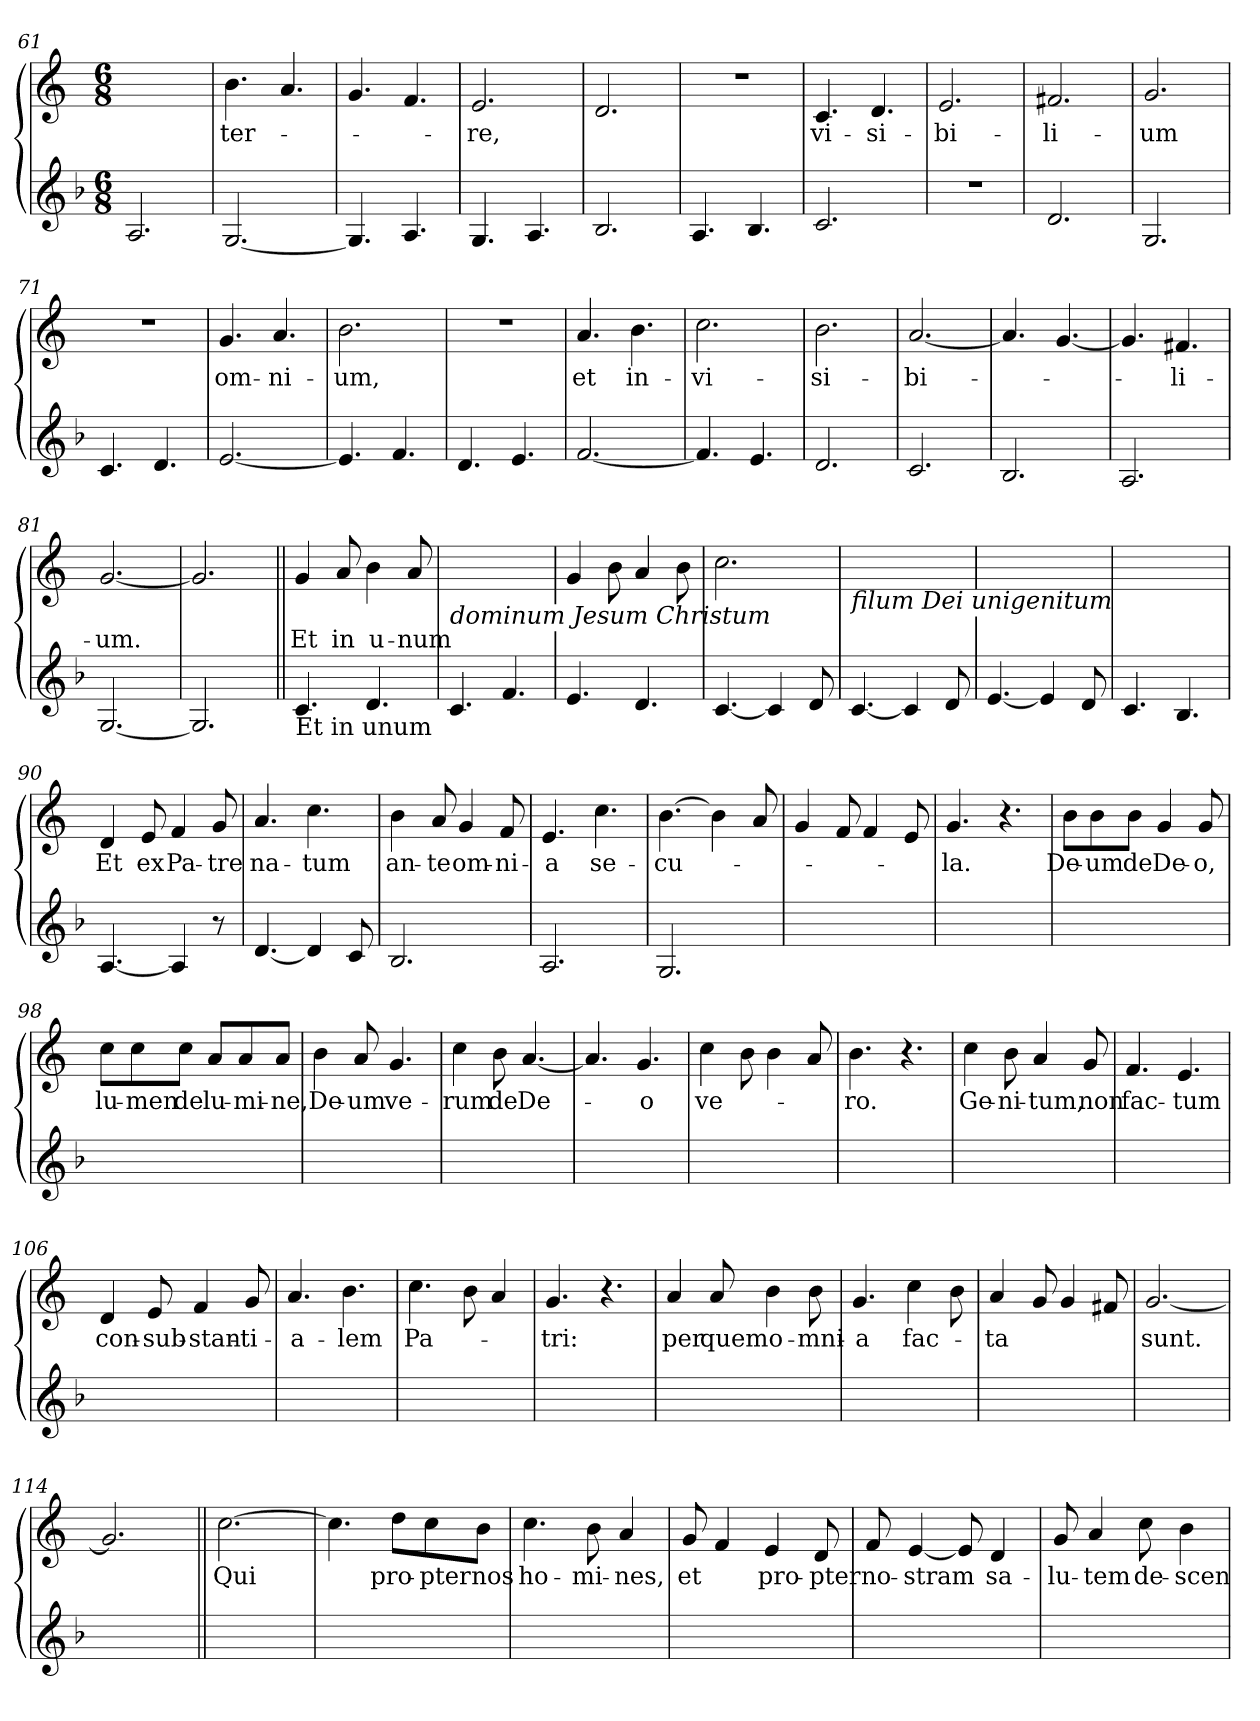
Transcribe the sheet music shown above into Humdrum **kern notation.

**kern	**kern	**text
*part2	*part1	*part1
*staff2	*staff1	*staff1
*clefG2	*clefG2	*
*k[b-]	*k[]	*
*F:	*C:	*
*M6/8	*M6/8	*
=61	=61	=61
2.A/	2.ryy	.
=62	=62	=62
*	*stria5	*
!	!	!LO:LY:b
[2.G/	4.b\	ter-
.	4.a/	.
=63	=63	=63
4.G/]	4.g/	.
4.A/	4.f/	.
=64	=64	=64
!	!	!LO:LY:b
4.G/	2.e/	-re,
4.A/	.	.
=65	=65	=65
2.B-/	2.d/	.
=66	=66	=66
4.A/	2.r	.
4.B-/	.	.
=67	=67	=67
!	!	!LO:LY:b
2.c/	4.c/	vi-
!	!	!LO:LY:b
.	4.d/	-si-
=68	=68	=68
!	!	!LO:LY:b
4%3r	2.e/	-bi-
=69	=69	=69
!	!	!LO:LY:b
2.d/	2.f#X/	-li-
=70	=70	=70
!	!	!LO:LY:b
2.G/	2.g/	-um
=71	=71	=71
4.c/	2.r	.
4.d/	.	.
=72	=72	=72
!	!	!LO:LY:b
[2.e/	4.g/	om-
!	!	!LO:LY:b
.	4.a/	-ni-
=73	=73	=73
!	!	!LO:LY:b
4.e/]	2.b\	-um,
4.f/	.	.
!!LO:LB:g=z
=74	=74	=74
4.d/	2.r	.
4.e/	.	.
=75	=75	=75
!	!	!LO:LY:b
[2.f/	4.a/	et
!	!	!LO:LY:b
.	4.b\	in-
=76	=76	=76
!	!	!LO:LY:b
4.f/]	2.cc\	-vi-
4.e/	.	.
=77	=77	=77
!	!	!LO:LY:b
2.d/	2.b\	-si-
=78	=78	=78
!	!	!LO:LY:b
2.c/	[2.a/	-bi-
=79	=79	=79
2.B-/	4.a/]	.
.	[4.g/	.
=80	=80	=80
2.A/	4.g/]	.
!	!	!LO:LY:b
.	4.f#/	-li-
=81	=81	=81
!	!	!LO:LY:b
[2.G/	[2.g/	-um.
=82	=82	=82
2.G/]	2.g/]	.
=83||	=83||	=83||
!LO:TX:b:t=Et in unum	!	!
!	!	!LO:LY:b
4.c/	4g/	Et
!	!	!LO:LY:b
.	8a/	in
!	!	!LO:LY:b
4.d/	4b\	u-
!	!	!LO:LY:b
.	8a/	-num
=84	=84	=84
*	*stria1	*
!	!LO:TX:b:i:t=dominum Jesum Christum	!
4.c/	2.ryy	.
4.f/	.	.
=85	=85	=85
*	*stria5	*
4.e/	4g!/	.
.	8b!\	.
4.d/	4a!/	.
.	8b!\	.
=86	=86	=86
[4.c/	2.cc!\	.
4c/]	.	.
8d/	.	.
!!LO:LB:g=z
=87	=87	=87
*	*stria1	*
!	!LO:TX:b:i:t=filum Dei unigenitum	!
[4.c/	2.ryy	.
4c/]	.	.
8d/	.	.
=88	=88	=88
[4.e/	2.ryy	.
4e/]	.	.
8d/	.	.
=89	=89	=89
4.c/	2.ryy	.
4.B-/	.	.
=90	=90	=90
*	*stria5	*
!	!	!LO:LY:b
[4.A/	4d/	Et
!	!	!LO:LY:b
.	8e/	ex
!	!	!LO:LY:b
4A/]	4f/	Pa-
!	!	!LO:LY:b
8r	8g/	-tre
=91	=91	=91
!	!	!LO:LY:b
[4.d/	4.a/	na-
!	!	!LO:LY:b
4d/]	4.cc\	-tum
8c/	.	.
=92	=92	=92
!	!	!LO:LY:b
2.B-/	4b\	an-
!	!	!LO:LY:b
.	8a/	-te
!	!	!LO:LY:b
.	4g/	om-
!	!	!LO:LY:b
.	8f/	-ni-
=93	=93	=93
!	!	!LO:LY:b
2.A/	4.e/	-a
!	!	!LO:LY:b
.	4.cc\	se-
=94	=94	=94
!	!	!LO:LY:b
2.G/	[4.b\	-cu-
.	4b\]	.
.	8a/	.
=95	=95	=95
*stria1	*	*
2.ryy	4g/	.
.	8f/	.
.	4f/	.
.	8e/	.
=96	=96	=96
!	!	!LO:LY:b
2.ryy	4.g/	-la.
.	4.r	.
!!LO:LB:g=z
=97	=97	=97
!	!	!LO:LY:b
2.ryy	8b\L	De-
!	!	!LO:LY:b
.	8b\	-um
!	!	!LO:LY:b
.	8b\J	de
!	!	!LO:LY:b
.	4g/	De-
!	!	!LO:LY:b
.	8g/	-o,
=98	=98	=98
!	!	!LO:LY:b
2.ryy	8cc\L	lu-
!	!	!LO:LY:b
.	8cc\	-men
!	!	!LO:LY:b
.	8cc\J	de
!	!	!LO:LY:b
.	8a/L	lu-
!	!	!LO:LY:b
.	8a/	-mi-
!	!	!LO:LY:b
.	8a/J	-ne,
=99	=99	=99
!	!	!LO:LY:b
2.ryy	4b\	De-
!	!	!LO:LY:b
.	8a/	-um
!	!	!LO:LY:b
.	4.g/	ve-
=100	=100	=100
!	!	!LO:LY:b
2.ryy	4cc!\	-rum
!	!	!LO:LY:b
.	8b!\	de
!	!	!LO:LY:b
.	[4.a/	De-
=101	=101	=101
2.ryy	4.a/]	.
!	!	!LO:LY:b
.	4.g/	-o
=102	=102	=102
!	!	!LO:LY:b
2.ryy	4cc\	ve-
.	8b\	.
.	4b\	.
.	8a/	.
=103	=103	=103
!	!	!LO:LY:b
2.ryy	4.b\	-ro.
.	4.r	.
=104	=104	=104
!	!	!LO:LY:b
2.ryy	4cc\	Ge-
!	!	!LO:LY:b
.	8b\	-ni-
!	!	!LO:LY:b
.	4a/	-tum,
!	!	!LO:LY:b
.	8g/	non
=105	=105	=105
!	!	!LO:LY:b
2.ryy	4.f/	fac-
!	!	!LO:LY:b
.	4.e/	-tum
!!LO:LB:g=z
=106	=106	=106
!	!	!LO:LY:b
2.ryy	4d/	con-
!	!	!LO:LY:b
.	8e/	-sub-
!	!	!LO:LY:b
.	4f/	-stan-
!	!	!LO:LY:b
.	8g/	-ti-
=107	=107	=107
!	!	!LO:LY:b
2.ryy	4.a/	-a-
!	!	!LO:LY:b
.	4.b\	-lem
=108	=108	=108
!	!	!LO:LY:b
2.ryy	4.cc\	Pa-
.	8b\	.
.	4a/	.
=109	=109	=109
!	!	!LO:LY:b
2.ryy	4.g/	-tri:
.	4.r	.
=110	=110	=110
!	!	!LO:LY:b
2.ryy	4a/	per
!	!	!LO:LY:b
.	8a/	quem
!	!	!LO:LY:b
.	4b\	o-
!	!	!LO:LY:b
.	8b\	-mni-
=111	=111	=111
!	!	!LO:LY:b
2.ryy	4.g/	-a
!	!	!LO:LY:b
.	4cc\	fac-
.	8b\	.
=112	=112	=112
!	!	!LO:LY:b
2.ryy	4a/	-ta
.	8g/	.
.	4g/	.
.	8f#/	.
=113	=113	=113
!	!	!LO:LY:b
2.ryy	[2.g/	sunt.
=114	=114	=114
2.ryy	2.g/]	.
=115||	=115||	=115||
!	!	!LO:LY:b
2.ryy	[2.cc\	Qui
=116	=116	=116
2.ryy	4.cc\]	.
!	!	!LO:LY:b
.	8dd!\L	pro-
!	!	!LO:LY:b
.	8cc!\	-pter
!	!	!LO:LY:b
.	8b\J	nos
!!LO:LB:g=z
=117	=117	=117
!	!	!LO:LY:b
2.ryy	4.cc\	ho-
!	!	!LO:LY:b
.	8b\	-mi-
!	!	!LO:LY:b
.	4a/	-nes,
=118	=118	=118
!	!	!LO:LY:b
2.ryy	8g/	et
.	4f/	.
!	!	!LO:LY:b
.	4e/	pro-
!	!	!LO:LY:b
.	8d/	-pter
=119	=119	=119
!	!	!LO:LY:b
2.ryy	8f/	no-
!	!	!LO:LY:b
.	[4e/	-stram
.	8e/]	.
!	!	!LO:LY:b
.	4d/	sa-
=120	=120	=120
!	!	!LO:LY:b
2.ryy	8g/	-lu-
!	!	!LO:LY:b
.	4a/	-tem
!	!	!LO:LY:b
.	8cc\	de-
!	!	!LO:LY:b
.	4b\	-scen-
=	=	=
*-	*-	*-
